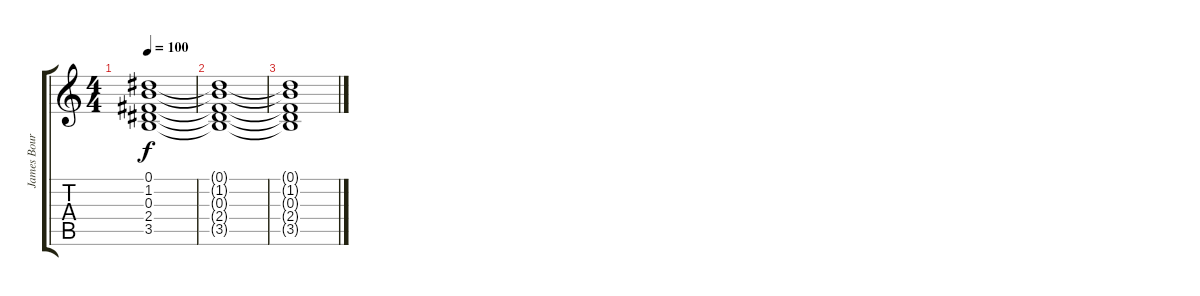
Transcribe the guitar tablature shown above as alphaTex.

\track ("James Bourne" "James Bour") {instrument distortionguitar}
\staff {score tabs}
\tuning (Eb4 Bb3 Gb3 Db3 Ab2 Eb2) {hide}
\ts (4 4)
\tempo 100
\clef g2
\ks c
(0.1{t} 1.2{t} 0.3{t} 2.4{t} 3.5{t}).1{dy f} |
(0.1{t} 1.2{t} 0.3{t} 2.4{t} 3.5{t}).1 |
(0.1{t} 1.2{t} 0.3{t} 2.4{t} 3.5{t}).1
